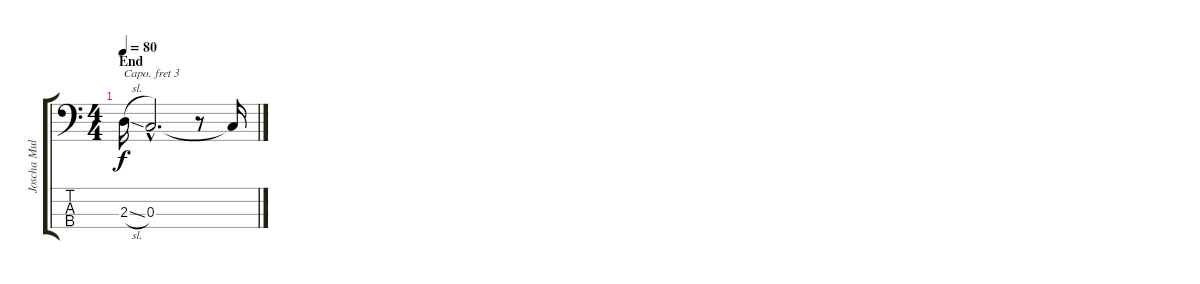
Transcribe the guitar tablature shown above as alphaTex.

\track ("Joscha Mulorz" "Joscha Mul") {instrument electricbassfinger}
\staff {score tabs}
\capo 3
\tuning (G2 D2 A1 E1) {hide}
\ts (4 4)
\section ("" "End")
\tempo 80
\clef f4
\ks c
2.3{sl}.16{dy f balance 0} 0.3{hac}.2{d} r.8 0.3{t}.16
